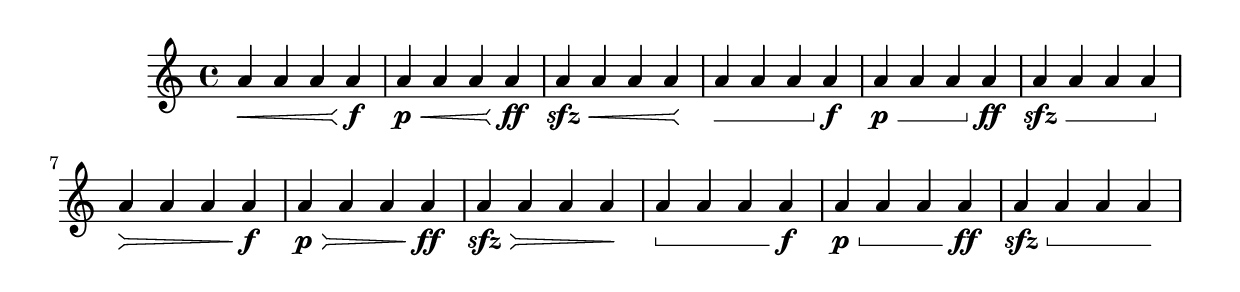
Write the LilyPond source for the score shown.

\version "2.19.12"

\header {
  texidoc = "LilyPond creates hairpins found in Ferneyhough scores.
"
}

\relative c'' {
  \override Hairpin.stencil = #flared-hairpin
  a4\< a a a\f
  a4\p\< a a a\ff
  a4\sfz\< a a a\!
  \override Hairpin.stencil = #constante-hairpin
  a4\< a a a\f
  a4\p\< a a a\ff
  a4\sfz\< a a a\!
  \override Hairpin.stencil = #flared-hairpin
  a4\> a a a\f
  a4\p\> a a a\ff
  a4\sfz\> a a a\!
  \override Hairpin.stencil = #constante-hairpin
  a4\> a a a\f
  a4\p\> a a a\ff
  a4\sfz\> a a a\!
}